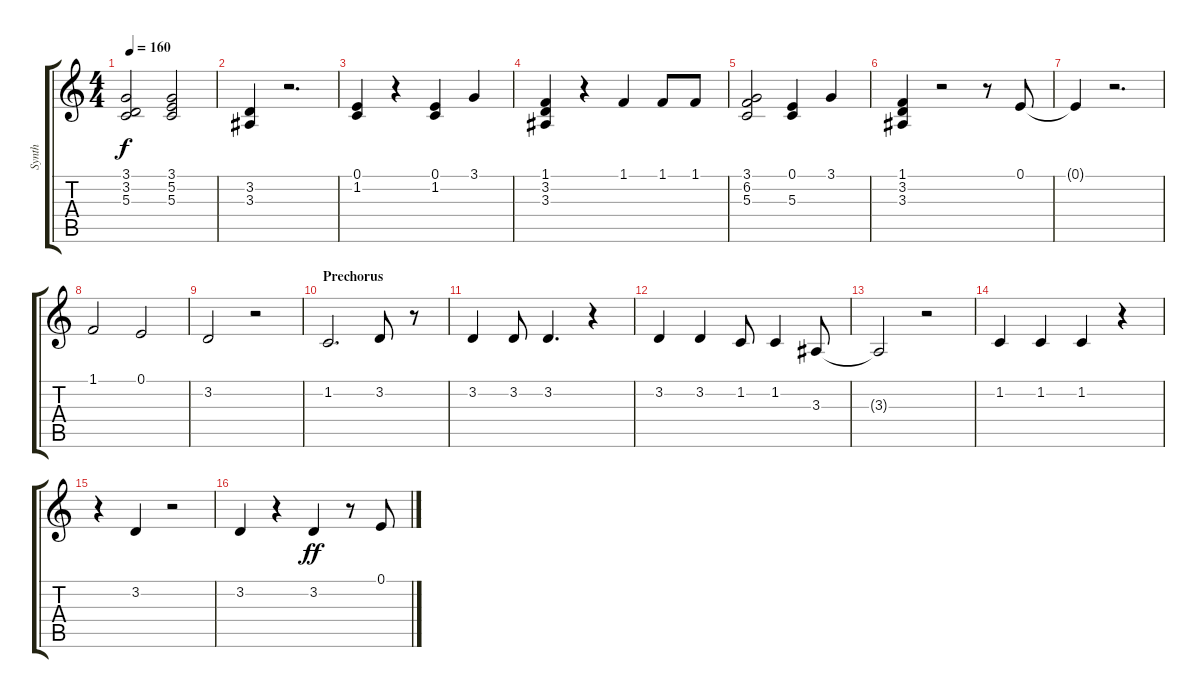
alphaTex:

\track ("Synth" "Synth") {instrument dulcimer}
\staff {score tabs}
\tuning (E4 B3 G3 D3 A2 E2) {hide}
\ts (4 4)
\tempo 160
\clef g2
\ks c
(3.1 3.2 5.3).2{dy f} (3.1 5.2 5.3).2 |
(3.2 3.3).4 r.2{d} |
(0.1 1.2).4 r.4 (0.1 1.2).4 3.1.4 |
(1.1 3.2 3.3).4 r.4 1.1.4 1.1.8 1.1.8 |
(3.1 6.2 5.3).2 (0.1 5.3).4 3.1.4 |
(1.1 3.2 3.3).4 r.2 r.8 0.1.8 |
0.1{t}.4 r.2{d} |
1.1.2 0.1.2 |
3.2.2 r.2 |
\section ("" "Prechorus")
1.2.2{d} 3.2.8 r.8 |
3.2.4 3.2.8 3.2.4{d} r.4 |
3.2.4 3.2.4 1.2.8 1.2.4 3.3.8 |
3.3{t}.2 r.2 |
1.2.4 1.2.4 1.2.4 r.4 |
r.4 3.2.4 r.2 |
3.2.4 r.4 3.2.4{dy ff} r.8 0.1.8
